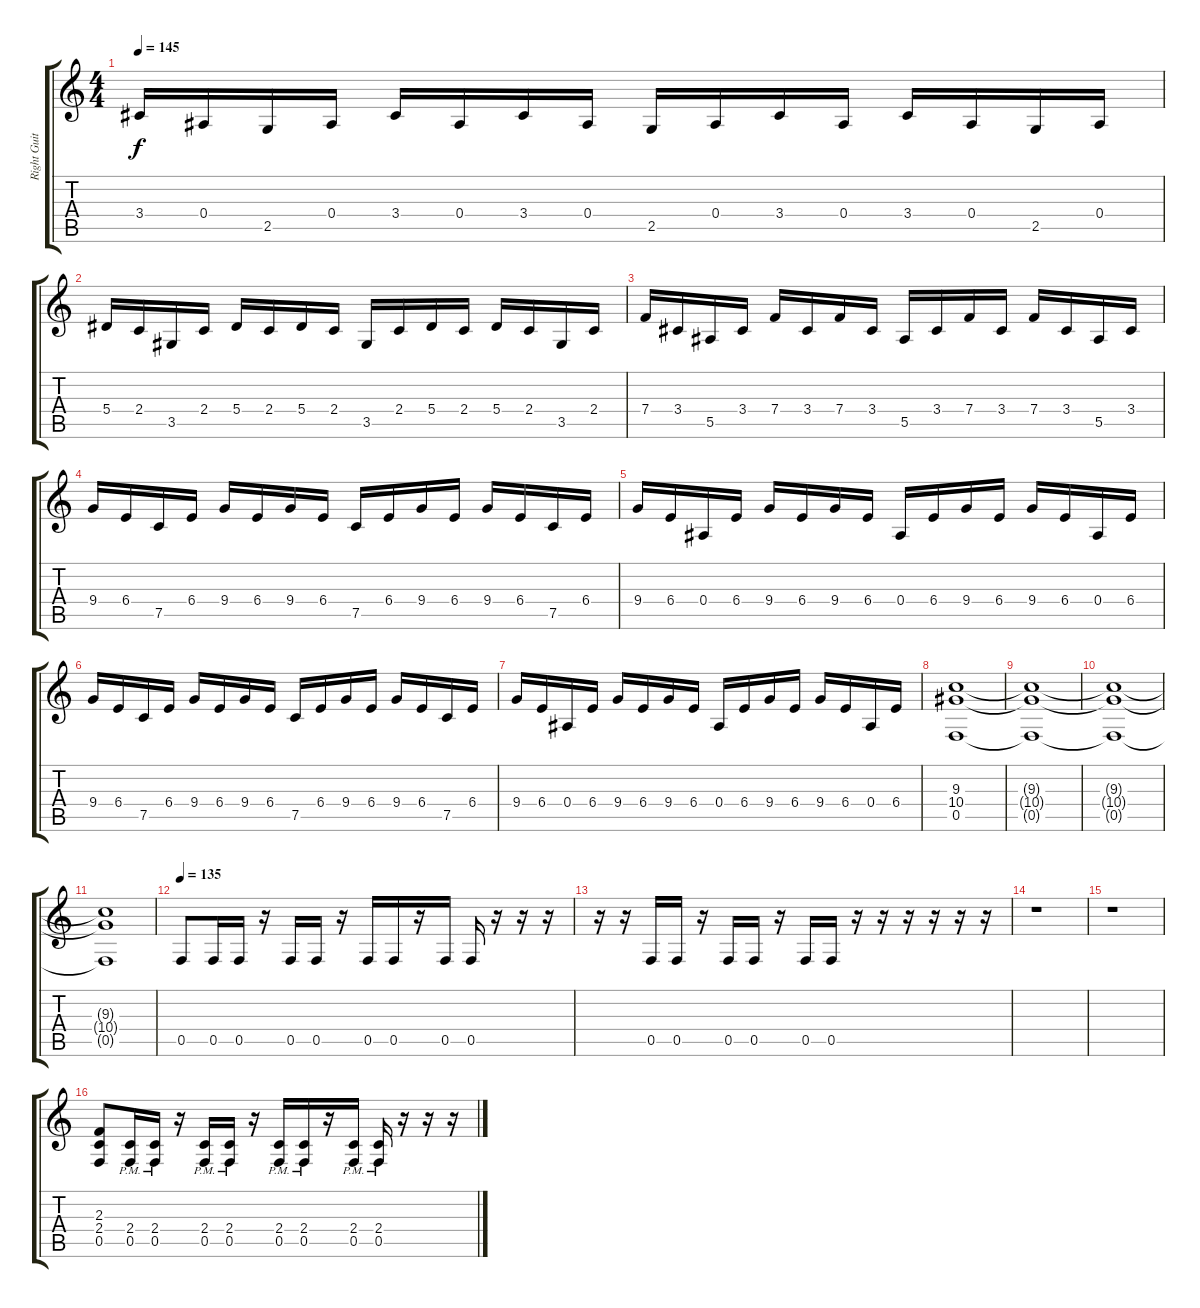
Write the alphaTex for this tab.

\track ("Right Guitar" "Right Guit") {instrument distortionguitar}
\staff {score tabs}
\tuning (C4 G3 Eb3 Bb2 F2 C2) {hide}
\ts (4 4)
\tempo 145
\clef g2
\ks c
3.4.16{dy f} 0.4.16 2.5.16 0.4.16 3.4.16 0.4.16 3.4.16 0.4.16 2.5.16 0.4.16 3.4.16 0.4.16 3.4.16 0.4.16 2.5.16 0.4.16 |
5.4.16 2.4.16 3.5.16 2.4.16 5.4.16 2.4.16 5.4.16 2.4.16 3.5.16 2.4.16 5.4.16 2.4.16 5.4.16 2.4.16 3.5.16 2.4.16 |
7.4.16 3.4.16 5.5.16 3.4.16 7.4.16 3.4.16 7.4.16 3.4.16 5.5.16 3.4.16 7.4.16 3.4.16 7.4.16 3.4.16 5.5.16 3.4.16 |
9.4.16 6.4.16 7.5.16 6.4.16 9.4.16 6.4.16 9.4.16 6.4.16 7.5.16 6.4.16 9.4.16 6.4.16 9.4.16 6.4.16 7.5.16 6.4.16 |
9.4.16 6.4.16 0.4.16 6.4.16 9.4.16 6.4.16 9.4.16 6.4.16 0.4.16 6.4.16 9.4.16 6.4.16 9.4.16 6.4.16 0.4.16 6.4.16 |
9.4.16 6.4.16 7.5.16 6.4.16 9.4.16 6.4.16 9.4.16 6.4.16 7.5.16 6.4.16 9.4.16 6.4.16 9.4.16 6.4.16 7.5.16 6.4.16 |
9.4.16 6.4.16 0.4.16 6.4.16 9.4.16 6.4.16 9.4.16 6.4.16 0.4.16 6.4.16 9.4.16 6.4.16 9.4.16 6.4.16 0.4.16 6.4.16 |
(9.3 10.4 0.5).1 |
(9.3{t} 10.4{t} 0.5{t}).1 |
(9.3{t} 10.4{t} 0.5{t}).1 |
(9.3{t} 10.4{t} 0.5{t}).1 |
\tempo 135
0.5.8 0.5.16 0.5.16 r.16 0.5.16 0.5.16 r.16 0.5.16 0.5.16 r.16 0.5.16 0.5.16 r.16 r.16 r.16 |
r.16 r.16 0.5.16 0.5.16 r.16 0.5.16 0.5.16 r.16 0.5.16 0.5.16 r.16 r.16 r.16 r.16 r.16 r.16 |
r.1 |
r.1 |
(2.3 2.4 0.5).8 (2.4{pm} 0.5).16 (2.4{pm} 0.5).16 r.16 (2.4{pm} 0.5).16 (2.4{pm} 0.5).16 r.16 (2.4{pm} 0.5).16 (2.4{pm} 0.5).16 r.16 (2.4{pm} 0.5).16 (2.4{pm} 0.5).16 r.16 r.16 r.16
